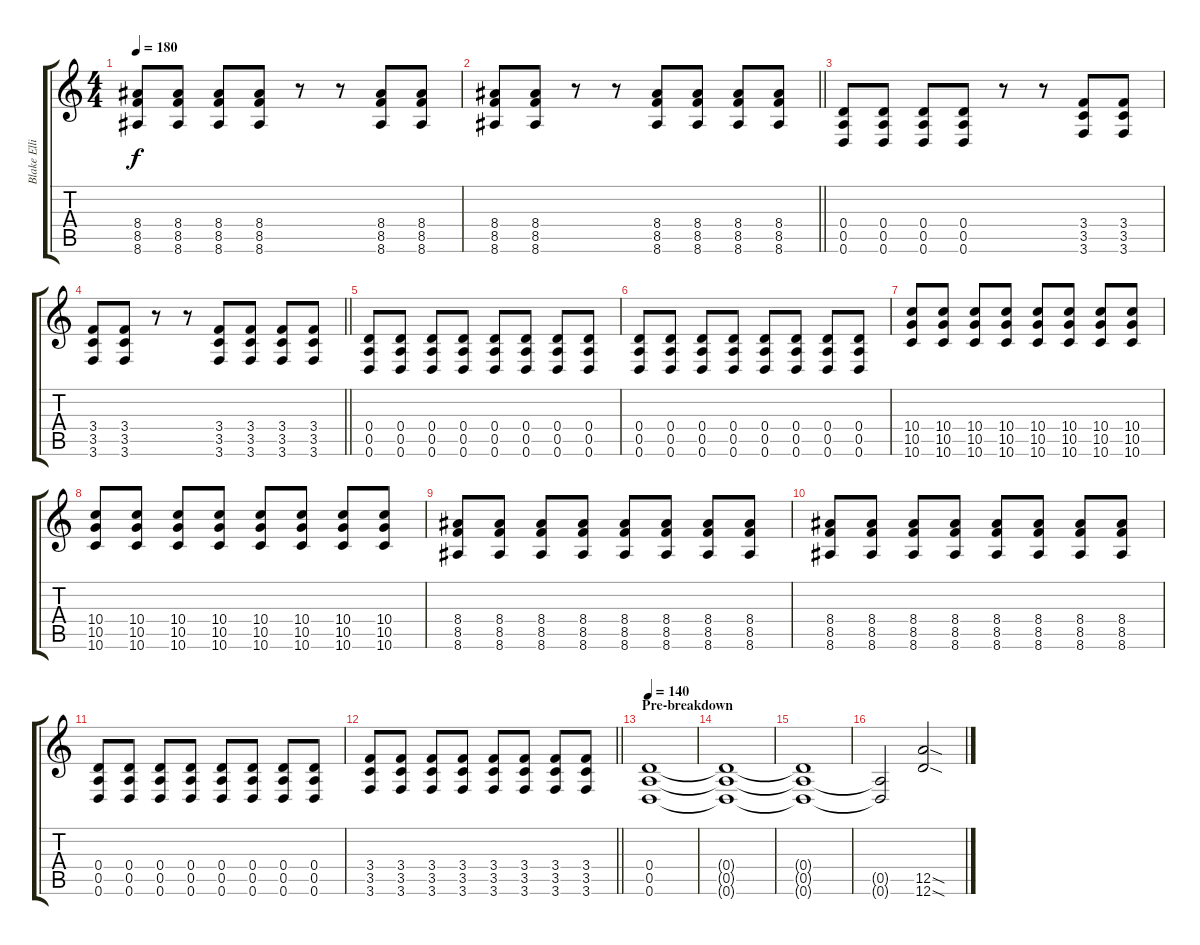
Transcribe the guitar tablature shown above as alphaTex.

\track ("Blake Ellis" "Blake Elli") {instrument distortionguitar}
\staff {score tabs}
\tuning (E4 B3 G3 D3 A2 D2) {hide}
\ts (4 4)
\tempo 180
\clef g2
\ks c
(8.4 8.5 8.6).8{dy f} (8.4 8.5 8.6).8 (8.4 8.5 8.6).8 (8.4 8.5 8.6).8 r.8 r.8 (8.4 8.5 8.6).8 (8.4 8.5 8.6).8 |
\barLineRight lightlight
(8.4 8.5 8.6).8 (8.4 8.5 8.6).8 r.8 r.8 (8.4 8.5 8.6).8 (8.4 8.5 8.6).8 (8.4 8.5 8.6).8 (8.4 8.5 8.6).8 |
(0.4 0.5 0.6).8 (0.4 0.5 0.6).8 (0.4 0.5 0.6).8 (0.4 0.5 0.6).8 r.8 r.8 (3.4 3.5 3.6).8 (3.4 3.5 3.6).8 |
\barLineRight lightlight
(3.4 3.5 3.6).8 (3.4 3.5 3.6).8 r.8 r.8 (3.4 3.5 3.6).8 (3.4 3.5 3.6).8 (3.4 3.5 3.6).8 (3.4 3.5 3.6).8 |
(0.4 0.5 0.6).8 (0.4 0.5 0.6).8 (0.4 0.5 0.6).8 (0.4 0.5 0.6).8 (0.4 0.5 0.6).8 (0.4 0.5 0.6).8 (0.4 0.5 0.6).8 (0.4 0.5 0.6).8 |
(0.4 0.5 0.6).8 (0.4 0.5 0.6).8 (0.4 0.5 0.6).8 (0.4 0.5 0.6).8 (0.4 0.5 0.6).8 (0.4 0.5 0.6).8 (0.4 0.5 0.6).8 (0.4 0.5 0.6).8 |
(10.4 10.5 10.6).8 (10.4 10.5 10.6).8 (10.4 10.5 10.6).8 (10.4 10.5 10.6).8 (10.4 10.5 10.6).8 (10.4 10.5 10.6).8 (10.4 10.5 10.6).8 (10.4 10.5 10.6).8 |
(10.4 10.5 10.6).8 (10.4 10.5 10.6).8 (10.4 10.5 10.6).8 (10.4 10.5 10.6).8 (10.4 10.5 10.6).8 (10.4 10.5 10.6).8 (10.4 10.5 10.6).8 (10.4 10.5 10.6).8 |
(8.4 8.5 8.6).8 (8.4 8.5 8.6).8 (8.4 8.5 8.6).8 (8.4 8.5 8.6).8 (8.4 8.5 8.6).8 (8.4 8.5 8.6).8 (8.4 8.5 8.6).8 (8.4 8.5 8.6).8 |
(8.4 8.5 8.6).8 (8.4 8.5 8.6).8 (8.4 8.5 8.6).8 (8.4 8.5 8.6).8 (8.4 8.5 8.6).8 (8.4 8.5 8.6).8 (8.4 8.5 8.6).8 (8.4 8.5 8.6).8 |
(0.4 0.5 0.6).8 (0.4 0.5 0.6).8 (0.4 0.5 0.6).8 (0.4 0.5 0.6).8 (0.4 0.5 0.6).8 (0.4 0.5 0.6).8 (0.4 0.5 0.6).8 (0.4 0.5 0.6).8 |
\barLineRight lightlight
(3.4 3.5 3.6).8 (3.4 3.5 3.6).8 (3.4 3.5 3.6).8 (3.4 3.5 3.6).8 (3.4 3.5 3.6).8 (3.4 3.5 3.6).8 (3.4 3.5 3.6).8 (3.4 3.5 3.6).8 |
\section ("" "Pre-breakdown")
\tempo 140
(0.4 0.5 0.6).1 |
(0.4{t} 0.5{t} 0.6{t}).1 |
(0.4{t} 0.5{t} 0.6{t}).1 |
(0.5{t} 0.6{t}).2 (12.5{sod} 12.6{sod}).2
